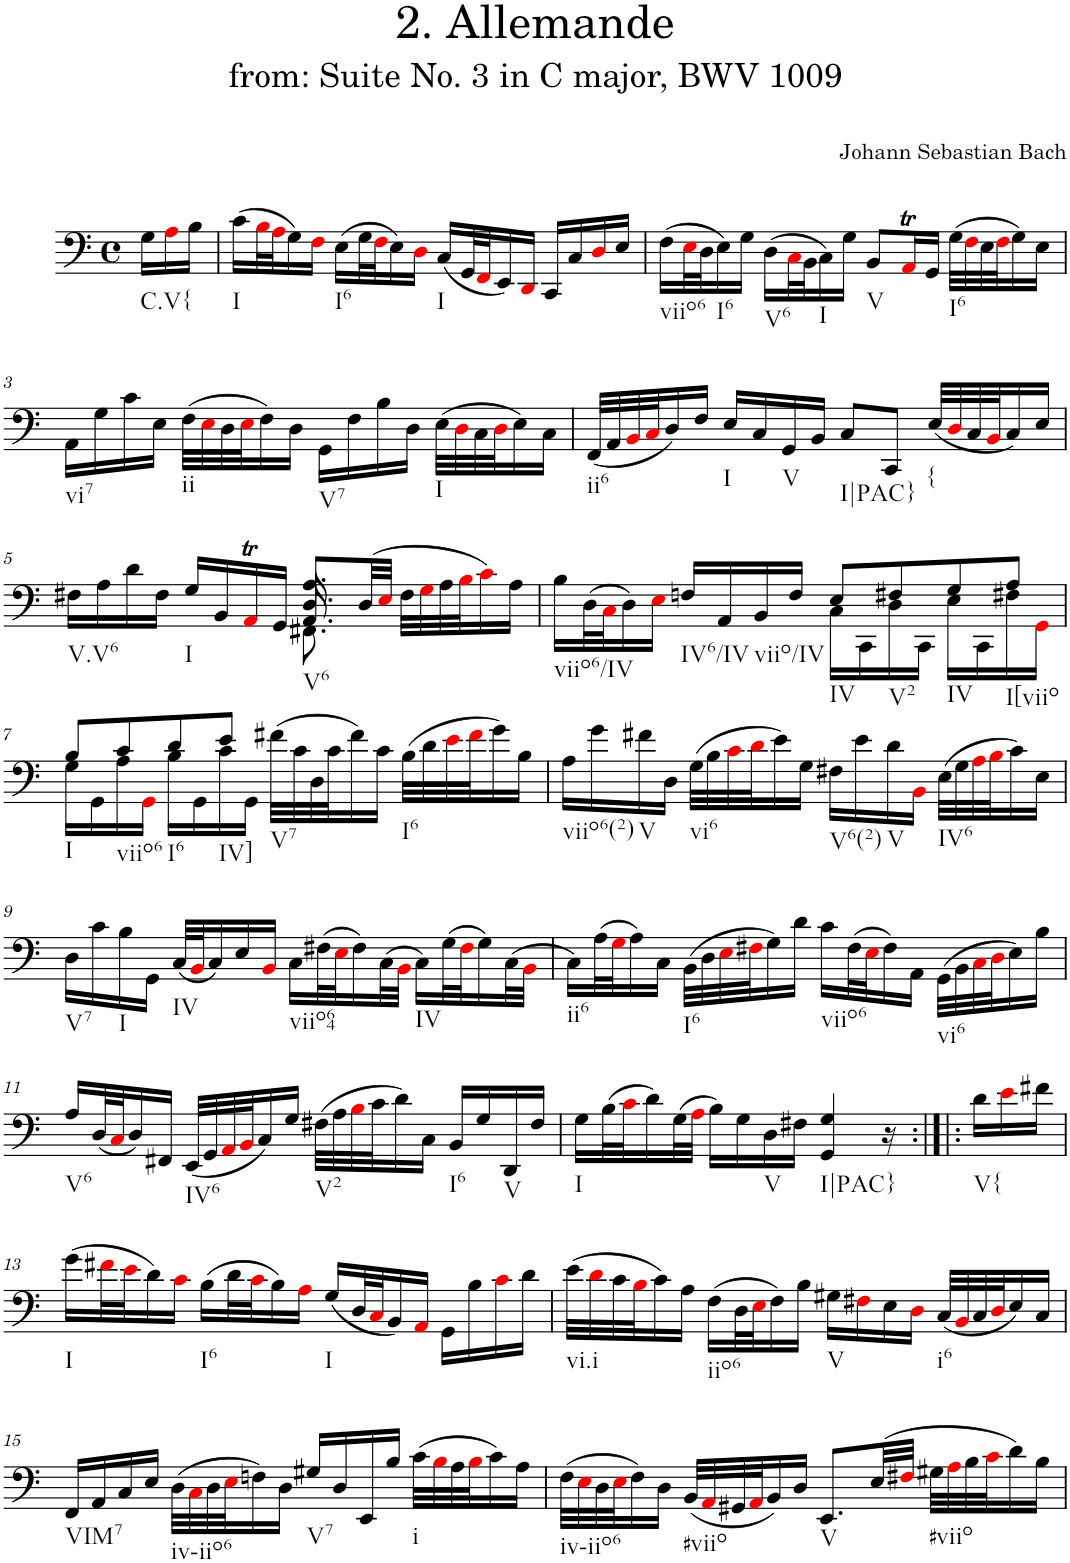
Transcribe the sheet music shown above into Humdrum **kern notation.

**kern
*part1
*staff1
*I"Piano
*I'Pno.
*clefF4
*k[]
*M4/4
*met(c)
=
!LO:TX:b:t=C.V{
16G\LL
16Ai\
16B\JJ
=1
!LO:TX:b:t=I
(16c\LL
32Bi\L
32Ai\J
16G\)
16Fi\JJ
!LO:TX:b:t=I6
(16E\LL
32G\L
32Fi\J
16E\)
16Di\JJ
!LO:TX:b:t=I
(16C/LL
32GG/L
32FFi/J
16EE/)
16DDi/JJ
16CC/LL
16C/
16Di/
16E/JJ
=2
!LO:TX:b:t=viio6
(16F\LL
32Ei\L
32D\J
!LO:TX:b:t=I6
16E\)
16G\JJ
!LO:TX:b:t=V6
(16D\LL
32Ci\L
32BB\J
!LO:TX:b:t=I
16C\)
16G\JJ
!LO:TX:b:t=V
8BB/L
16AATi/L
16GG/JJ
!LO:TX:b:t=I6
(32G\LLL
32Fi\
32E\
32Fi\J
16G\)
16E\JJ
!!LO:LB:g=z
=3
!LO:TX:b:t=vi7
16AA\LL
16G\
16c\
16E\JJ
!LO:TX:b:t=ii
(32F\LLL
32Ei\
32D\
32Ei\J
16F\)
16D\JJ
!LO:TX:b:t=V7
16GG\LL
16F\
16B\
16D\JJ
!LO:TX:b:t=I
(32E\LLL
32Di\
32C\
32Di\J
16E\)
16C\JJ
=4
!LO:TX:b:t=ii6
(32FF/LLL
32AA/
32BBi/
32Ci/J
16D/)
16F/JJ
!LO:TX:b:t=I
16E/LL
16C/
!LO:TX:b:t=V
16GG/
16BB/JJ
!LO:TX:b:t=I|PAC}
8C/L
8CC/J
!LO:TX:b:t={
(32E/LLL
32Di/
32C/
32BBi/J
16C/)
16E/JJ
!!LO:LB:g=z
=5
*^
*	*^
*	*	*^
!LO:TX:b:t=V.V6	!	!	!
16F#X\LL	2ryy	2ryy	2ryy
16A\	.	.	.
16d\	.	.	.
16F#\JJ	.	.	.
!LO:TX:b:t=I	!	!	!
16G/LL	.	.	.
16BB/	.	.	.
16AATi/	.	.	.
16GG/JJ	.	.	.
!LO:TX:b:t=V6	!	!	!
8.A/L	8.FF#X\	8.D/	8.AA/
(32D/LL	4ryy	4ryy	4ryy
32Ei/JJJ	.	.	.
32F#\LLL	.	.	.
32Gi\	.	.	.
32A\	.	.	.
32Bi\J	.	.	.
16ci\)	.	.	.
16A\JJ	16ryy	16ryy	16ryy
=6	=6	=6	=6
!LO:TX:b:t=viio6/IV	!	!	!
*	*v	*v	*v
16B\LL	2ryy
(32D\L	.
32Ci\J	.
16D\)	.
16Ei\JJ	.
!LO:TX:b:t=IV6/IV	!
16Fn/LL	.
16AA/	.
!LO:TX:b:t=viio/IV	!
16BB/	.
16F/JJ	.
!LO:TX:b:t=IV	!
16C\LL	8E/L
16CC\	.
!LO:TX:b:t=V2	!
16D\	8F#X/
16CC\JJ	.
!LO:TX:b:t=IV	!
16E\LL	8G/
16CC\	.
!LO:TX:b:t=I[viio	!
16F#X\	8A/J
16GGi\JJ	.
!!LO:LB:g=z	!!
=7	=7
!LO:TX:b:t=I	!
16G\LL	8B/L
16GG\	.
!LO:TX:b:t=viio6	!
16A\	8c/
16GGi\JJ	.
!LO:TX:b:t=I6	!
16B\LL	8d/
16GG\	.
!LO:TX:b:t=IV]	!
16c\	8e/J
16GG\JJ	.
!LO:TX:b:t=V7	!
(32f#X\LLL	2ryy
32c\	.
32D\	.
32c\J	.
16f#\)	.
16c\JJ	.
!LO:TX:b:t=I6	!
(32B\LLL	.
32d\	.
32ei\	.
32f#i\J	.
16g\)	.
16B\JJ	.
*v	*v
=8
!LO:TX:b:t=viio6(2)
16A\LL
16g\
!LO:TX:b:t=V
16f#X\
16D\JJ
!LO:TX:b:t=vi6
(32G\LLL
32B\
32ci\
32di\J
16e\)
16G\JJ
!LO:TX:b:t=V6(2)
16F#X\LL
16e\
!LO:TX:b:t=V
16d\
16BBi\JJ
!LO:TX:b:t=IV6
(32E\LLL
32G\
32Ai\
32Bi\J
16c\)
16E\JJ
!!LO:LB:g=z
=9
!LO:TX:b:t=V7
16D\LL
16c\
!LO:TX:b:t=I
16B\
16GG\JJ
!LO:TX:b:t=IV
(32C/LLL
32BBi/J
16C/)
16E/
16BBi/JJ
!LO:TX:b:t=viio64
16C\LL
(32F#X\L
32Ei\J
16F#\)
(32C\L
32BBi\JJJ
!LO:TX:b:t=IV
16C\LL)
(32G\L
32F#i\J
16G\)
(32C\L
32BBi\JJJ
=10
!LO:TX:b:t=ii6
16C\LL)
(32A\L
32Gi\J
16A\)
16C\JJ
!LO:TX:b:t=I6
(32BB\LLL
32D\
32Ei\
32F#Xi\J
16G\)
16d\JJ
!LO:TX:b:t=viio6
16c\LL
(32F#\L
32Ei\J
16F#\)
16AA\JJ
!LO:TX:b:t=vi6
(32GG\LLL
32BB\
32Ci\
32Di\J
16E\)
16B\JJ
!!LO:LB:g=z
=11
!LO:TX:b:t=V6
16A/LL
(32D/L
32Ci/J
16D/)
16FF#X/JJ
!LO:TX:b:t=IV6
(32EE/LLL
32GG/
32AAi/
32BBi/J
16C/)
16G/JJ
!LO:TX:b:t=V2
(32F#X\LLL
32A\
32Bi\
32c\J
16d\)
16C\JJ
!LO:TX:b:t=I6
16BB/LL
16G/
!LO:TX:b:t=V
16DD/
16F#/JJ
=12
!LO:TX:b:t=I
16G\LL
(32B\L
32ci\J
16d\)
(32G\L
32Ai\JJJ
16B\LL)
16G\
!LO:TX:b:t=V
16D\
16F#X\JJ
!LO:TX:b:t=I|PAC}
4GG/ 4G/
16r
!LO:TX:b:t=V{
16d\LL
16ei\
16f#X\JJ
!!LO:LB:g=z
=13
!LO:TX:b:t=I
(16g\LL
32f#Xi\L
32ei\J
16d\)
16ci\JJ
!LO:TX:b:t=I6
(16B\LL
32d\L
32ci\J
16B\)
16Ai\JJ
!LO:TX:b:t=I
(16G/LL
32D/L
32Ci/J
16BB/)
16AAi/JJ
16GG\LL
16B\
16ci\
16d\JJ
=14
!LO:TX:b:t=vi.i
(32e\LLL
32di\
32c\
32Bi\J
16c\)
16A\JJ
!LO:TX:b:t=iio6
(16F\LL
32D\L
32Ei\J
16F\)
16B\JJ
!LO:TX:b:t=V
16G#X\LL
16F#Xi\
16E\
16Di\JJ
!LO:TX:b:t=i6
(32C/LLL
32BBi/
32C/
32Di/J
16E/)
16C/JJ
!!LO:LB:g=z
=15
!LO:TX:b:t=VIM7
16FF/LL
16AA/
16C/
16E/JJ
!LO:TX:b:t=iv-iio6
(32D\LLL
32Ci\
32D\
32Ei\J
16Fn\)
16D\JJ
!LO:TX:b:t=V7
16G#X/LL
16D/
16EE/
16B/JJ
!LO:TX:b:t=i
(32c\LLL
32Bi\
32A\
32Bi\J
16c\)
16A\JJ
=16
!LO:TX:b:t=iv-iio6
(32F\LLL
32Ei\
32D\
32Ei\J
16F\)
16D\JJ
!LO:TX:b:t=#viio
(32BB/LLL
32AAi/
32GG#X/
32AAi/J
16BB/)
16D/JJ
!LO:TX:b:t=V
8.EE/L
(32E/LL
32F#Xi/JJJ
!LO:TX:b:t=#viio
32G#X\LLL
32Ai\
32B\
32ci\J
16d\)
16B\JJ
=
*-
